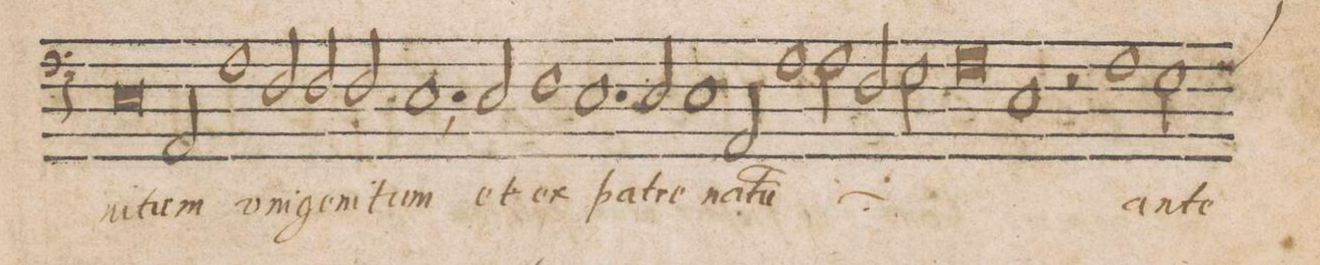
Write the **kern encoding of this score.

**kern	**text
*I"BASSVS	*
*clefF5	*
*k[]	*
*met(C|)	*
*M2/1	*
0C	-ni-
=27-	=27-
2FF/	-tum
1F\	u-
=28-	=28-
2D/	-ni-
2D/	-ge-
2D/	-ni-
=29-	=29-
1.C,	-tum
2C/	et
=30-	=30-
1D	ex
1.C	pa-
=31-	=31-
2C/	-tre
1C	na-
=32-	=32-
2FF/	-tu(m)
*	*ij
1F	et
2F\	ex
=33-	=33-
2D/	pa-
2E\	-tre
0F	na-
=34-	=34-
1C	-tum
*	*Xij
=35-	=35-
2r	.
1F	an-
*custos:F	*
2E\	-te
=36-	=36-
*-	*-
